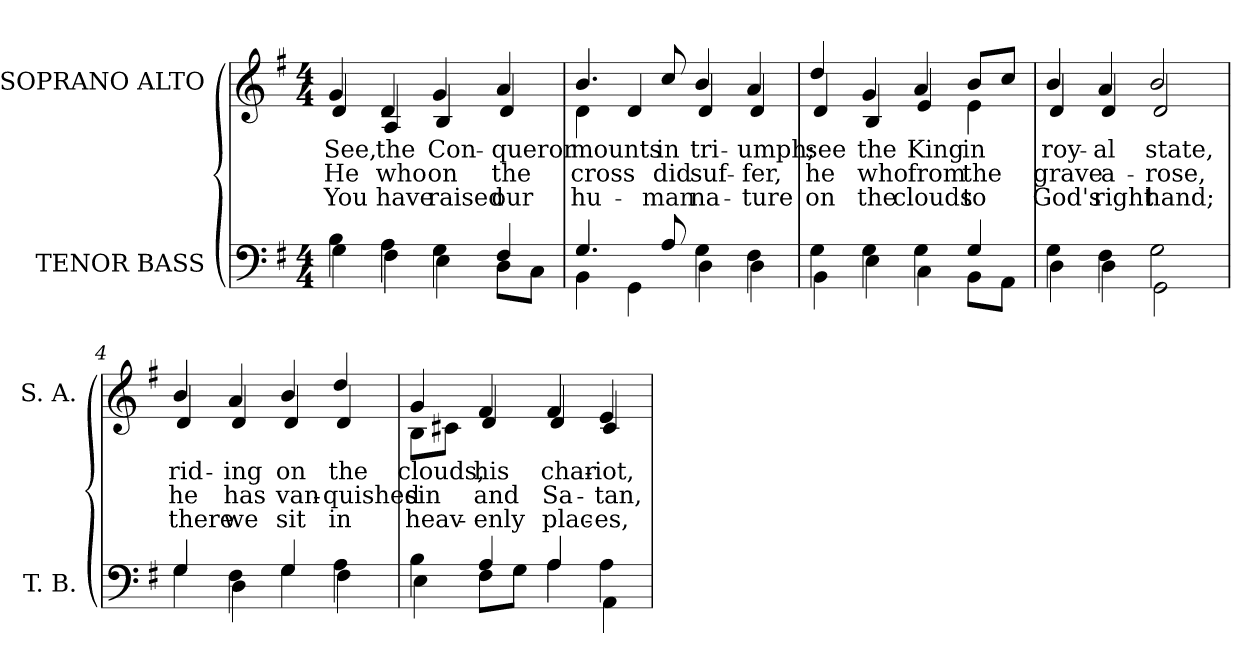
**kern	**kern	**text	**text	**text
*part2	*part1	*part1	*part1	*part1
*staff2	*staff1	*staff1	*staff1	*staff1
*I"TENOR BASS	*I"SOPRANO ALTO	*	*	*
*I'T. B.	*I'S. A.	*	*	*
!!LO:PB:g=z
*clefF4	*clefG2	*	*	*
*k[f#]	*k[f#]	*	*	*
*G:	*G:	*	*	*
*M4/4	*M4/4	*	*	*
=	=	=	=	=
*^	*	*	*	*
!	!	!LO:TX:b:cj:t=1	!	!	!
!	!	!LO:TX:b:cj:t=2	!	!	!
!	!	!LO:TX:b:cj:t=3	!	!	!
!	!	!	!LO:LY:b:color=#000000	!LO:LY:b:color=#000000	!LO:LY:b:color=#000000
*	*	*^	*	*	*
4Bi\	4Gi\	4gi/	4di/	See,	He	You
!	!	!	!	!LO:LY:b:color=#000000	!LO:LY:b:color=#000000	!LO:LY:b:color=#000000
4Ai\	4F#i\	4di/	4Ai/	the	who	have
!	!	!	!	!LO:LY:b:color=#000000	!LO:LY:b:color=#000000	!LO:LY:b:color=#000000
4Gi\	4Ei\	4gi/	4Bi/	Con-	on	raised
!	!	!	!	!LO:LY:b:color=#000000	!LO:LY:b:color=#000000	!LO:LY:b:color=#000000
4F#i/	8Di\L	4ai/	4di/	-queror	the	our
.	8Ci\J	.	.	.	.	.
=1	=1	=1	=1	=1	=1	=1
!	!	!	!	!LO:LY:b:color=#000000	!LO:LY:b:color=#000000	!LO:LY:b:color=#000000
4.Gi/	4BBi\	4.bi/	4di\	mounts	cross	hu-
.	4GGi\	.	4di/	.	.	.
!	!	!	!	!LO:LY:b:color=#000000	!LO:LY:b:color=#000000	!LO:LY:b:color=#000000
8Ai/	.	8cci/	.	in	did	-man
!	!	!	!	!LO:LY:b:color=#000000	!LO:LY:b:color=#000000	!LO:LY:b:color=#000000
4Gi\	4Di\	4bi/	4di/	tri-	suf-	na-
!	!	!	!	!LO:LY:b:color=#000000	!LO:LY:b:color=#000000	!LO:LY:b:color=#000000
4F#i\	4Di\	4ai/	4di/	-umph;	-fer,	-ture
=2	=2	=2	=2	=2	=2	=2
!	!	!	!	!LO:LY:b:color=#000000	!LO:LY:b:color=#000000	!LO:LY:b:color=#000000
4Gi\	4BBi\	4ddi/	4di/	see	he	on
!	!	!	!	!LO:LY:b:color=#000000	!LO:LY:b:color=#000000	!LO:LY:b:color=#000000
4Gi\	4Ei\	4gi/	4Bi/	the	who	the
!	!	!	!	!LO:LY:b:color=#000000	!LO:LY:b:color=#000000	!LO:LY:b:color=#000000
4Gi\	4Ci\	4ai/	4ei/	King	from	clouds
!	!	!	!	!LO:LY:b:color=#000000	!LO:LY:b:color=#000000	!LO:LY:b:color=#000000
4Gi/	8BBi\L	8bi/L	4ei\	in	the	to
.	8AAi\J	8cci/J	.	.	.	.
=3	=3	=3	=3	=3	=3	=3
!	!	!	!	!LO:LY:b:color=#000000	!LO:LY:b:color=#000000	!LO:LY:b:color=#000000
4Gi\	4Di\	4bi/	4di/	roy-	grave	God's
!	!	!	!	!LO:LY:b:color=#000000	!LO:LY:b:color=#000000	!LO:LY:b:color=#000000
4F#i\	4Di\	4ai/	4di/	-al	a-	right
!	!	!	!	!LO:LY:b:color=#000000	!LO:LY:b:color=#000000	!LO:LY:b:color=#000000
2Gi\	2GGi\	2bi/	2di/	state,	-rose,	hand;
!!LO:LB:g=z	!!
=4	=4	=4	=4	=4	=4	=4
!	!	!	!	!LO:LY:b:color=#000000	!LO:LY:b:color=#000000	!LO:LY:b:color=#000000
4Gi/	4Gi\	4bi/	4di/	rid-	he	there
!	!	!	!	!LO:LY:b:color=#000000	!LO:LY:b:color=#000000	!LO:LY:b:color=#000000
4F#i\	4Di\	4ai/	4di/	-ing	has	we
!	!	!	!	!LO:LY:b:color=#000000	!LO:LY:b:color=#000000	!LO:LY:b:color=#000000
4Gi/	4Gi\	4bi/	4di/	on	van-	sit
!	!	!	!	!LO:LY:b:color=#000000	!LO:LY:b:color=#000000	!LO:LY:b:color=#000000
4Ai\	4F#i\	4ddi/	4di/	the	-quished	in
=5	=5	=5	=5	=5	=5	=5
!	!	!	!	!LO:LY:b:color=#000000	!LO:LY:b:color=#000000	!LO:LY:b:color=#000000
4Bi\	4Ei\	4gi/	8Bi\L	clouds,	sin	heav-
.	.	.	8c#Xi\J	.	.	.
!	!	!	!	!LO:LY:b:color=#000000	!LO:LY:b:color=#000000	!LO:LY:b:color=#000000
4Ai/	8F#i\L	4f#i/	4di/	his	and	-enly
.	8Gi\J	.	.	.	.	.
!	!	!	!	!LO:LY:b:color=#000000	!LO:LY:b:color=#000000	!LO:LY:b:color=#000000
4Ai/	4Ai\	4f#i/	4di/	char-	Sa-	plac-
!	!	!	!	!LO:LY:b:color=#000000	!LO:LY:b:color=#000000	!LO:LY:b:color=#000000
4Ai\	4AAi\	4ei/	4c#i/	-iot,	-tan,	-es,
*v	*v	*	*	*	*	*
*	*v	*v	*	*	*
=	=	=	=	=
*-	*-	*-	*-	*-
